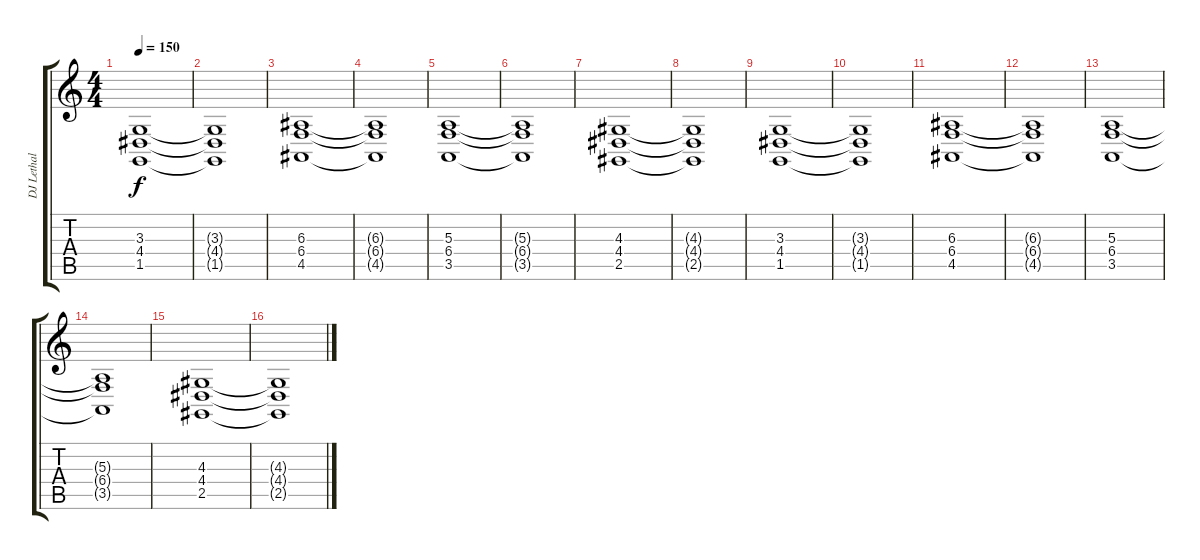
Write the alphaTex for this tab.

\track ("DJ Lethal (Strings)" "DJ Lethal ") {instrument stringensemble1}
\staff {score tabs}
\tuning (Db4 Ab3 E3 B2 Gb2 Db2) {hide}
\ts (4 4)
\tempo 150
\clef g2
\ks c
(3.3 4.4 1.5).1{dy f} |
(3.3{t} 4.4{t} 1.5{t}).1 |
(6.3 6.4 4.5).1 |
(6.3{t} 6.4{t} 4.5{t}).1 |
(5.3 6.4 3.5).1 |
(5.3{t} 6.4{t} 3.5{t}).1 |
(4.3 4.4 2.5).1 |
(4.3{t} 4.4{t} 2.5{t}).1 |
(3.3 4.4 1.5).1 |
(3.3{t} 4.4{t} 1.5{t}).1 |
(6.3 6.4 4.5).1 |
(6.3{t} 6.4{t} 4.5{t}).1 |
(5.3 6.4 3.5).1 |
(5.3{t} 6.4{t} 3.5{t}).1 |
(4.3 4.4 2.5).1 |
(4.3{t} 4.4{t} 2.5{t}).1
